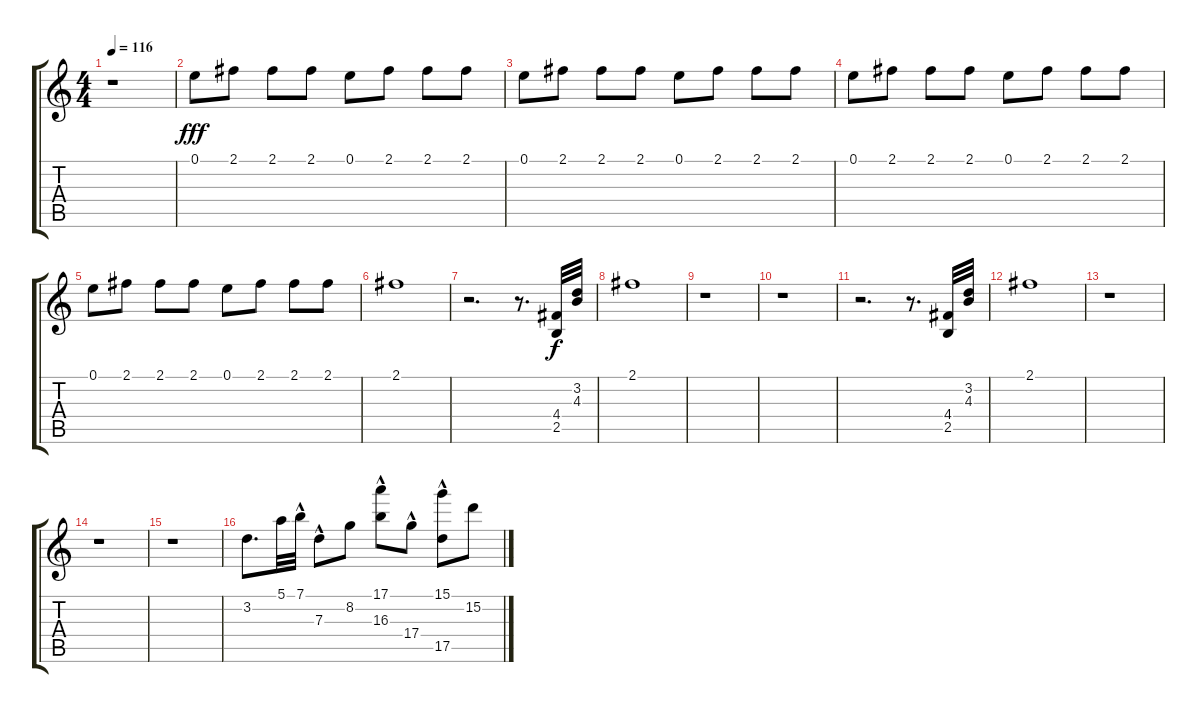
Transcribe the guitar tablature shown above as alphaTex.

\track "" {instrument acousticguitarsteel}
\staff {score tabs}
\tuning (E4 B3 G3 D3 A2 E2) {hide}
\ts (4 4)
\tempo 116
\clef g2
\ks c
r.1{dy f} |
0.1.8{dy fff} 2.1.8 2.1.8 2.1.8 0.1.8 2.1.8 2.1.8 2.1.8 |
0.1.8 2.1.8 2.1.8 2.1.8 0.1.8 2.1.8 2.1.8 2.1.8 |
0.1.8 2.1.8 2.1.8 2.1.8 0.1.8 2.1.8 2.1.8 2.1.8 |
0.1.8 2.1.8 2.1.8 2.1.8 0.1.8 2.1.8 2.1.8 2.1.8 |
2.1.1 |
r.2{d} r.8{d} (4.4 2.5).32{dy f} (3.2 4.3).32 |
2.1.1 |
r.1 |
r.1 |
r.2{d} r.8{d} (4.4 2.5).32 (3.2 4.3).32 |
2.1.1 |
r.1 |
r.1 |
r.1 |
3.2.8{d} 5.1.32 7.1{hac}.32 7.3{hac}.8 8.2.8 (17.1 16.3{hac}).8 17.4{hac}.8 (15.1 17.5{hac}).8 15.2.8
